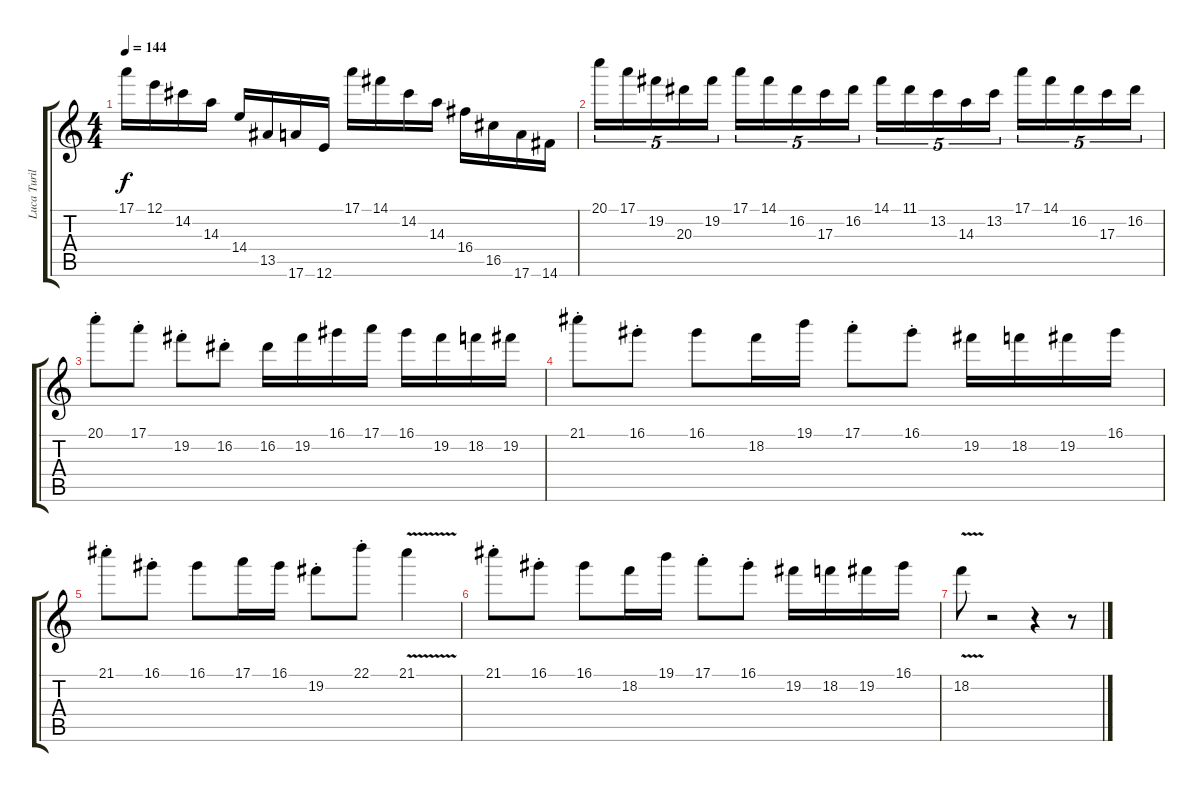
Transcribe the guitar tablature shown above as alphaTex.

\track ("Luca Turilli" "Luca Turil") {instrument distortionguitar}
\staff {score tabs}
\tuning (E4 B3 G3 D3 A2 E2) {hide}
\ts (4 4)
\tempo 144
\clef g2
\ks c
17.1.16{dy f} 12.1.16 14.2.16 14.3.16 14.4.16 13.5.16 17.6.16 12.6.16 17.1.16 14.1.16 14.2.16 14.3.16 16.4.16 16.5.16 17.6.16 14.6.16 |
20.1.16{tu (5 4)} 17.1.16{tu (5 4)} 19.2.16{tu (5 4)} 20.3.16{tu (5 4)} 19.2.16{tu (5 4)} 17.1.16{tu (5 4)} 14.1.16{tu (5 4)} 16.2.16{tu (5 4)} 17.3.16{tu (5 4)} 16.2.16{tu (5 4)} 14.1.16{tu (5 4)} 11.1.16{tu (5 4)} 13.2.16{tu (5 4)} 14.3.16{tu (5 4)} 13.2.16{tu (5 4)} 17.1.16{tu (5 4)} 14.1.16{tu (5 4)} 16.2.16{tu (5 4)} 17.3.16{tu (5 4)} 16.2.16{tu (5 4)} |
20.1{st}.8 17.1{st}.8 19.2{st}.8 16.2{st}.8 16.2.16 19.2.16 16.1.16 17.1.16 16.1.16 19.2.16 18.2.16 19.2.16 |
21.1{st}.8 16.1{st}.8 16.1.8 18.2.16 19.1.16 17.1{st}.8 16.1{st}.8 19.2.16 18.2.16 19.2.16 16.1.16 |
21.1{st}.8 16.1{st}.8 16.1.8 17.1.16 16.1.16 19.2{st}.8 22.1{st}.8 21.1{v}.4 |
21.1{st}.8 16.1{st}.8 16.1.8 18.2.16 19.1.16 17.1{st}.8 16.1{st}.8 19.2.16 18.2.16 19.2.16 16.1.16 |
18.2{v}.8 r.2 r.4 r.8
